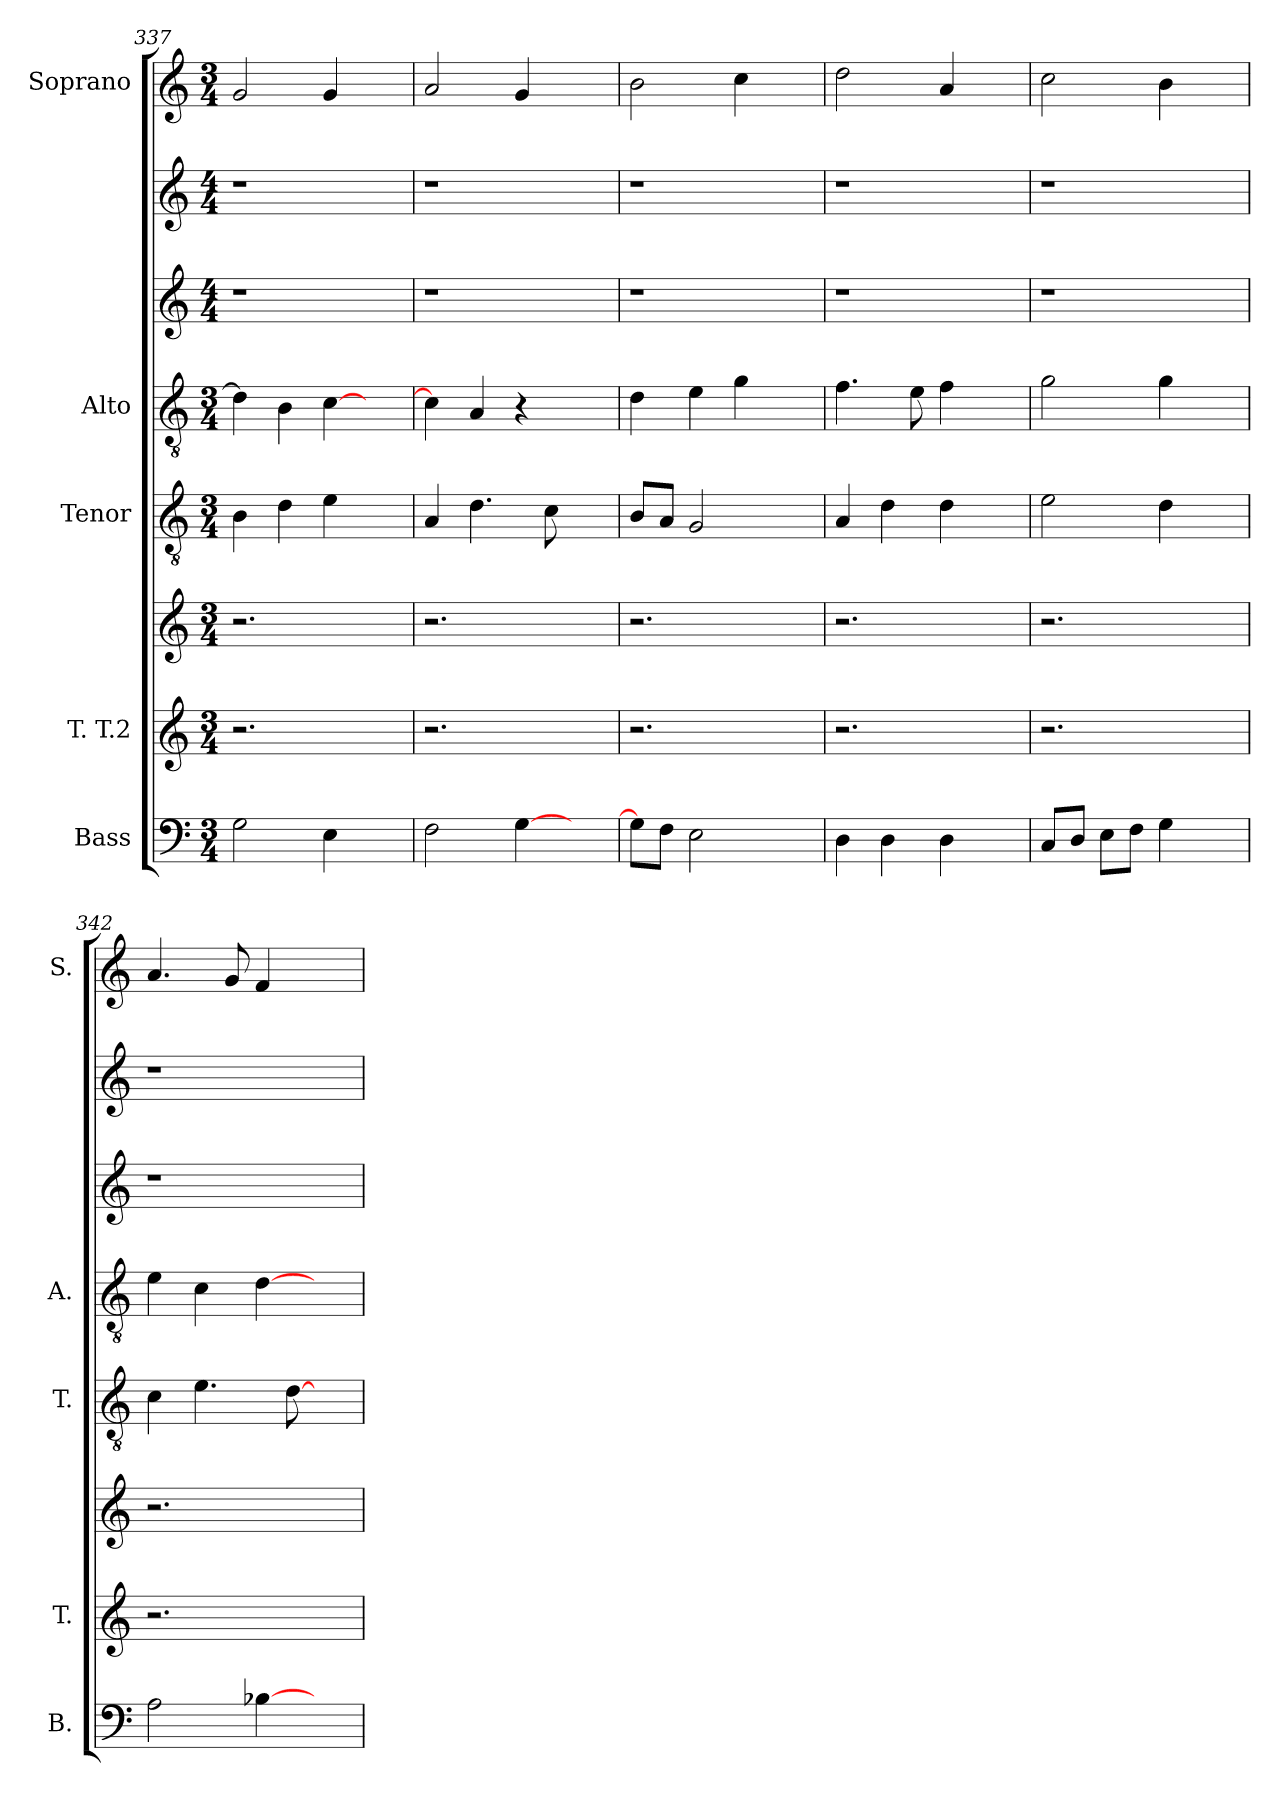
**kern	**kern	**kern	**kern	**kern	**kern	**kern	**kern
*part7	*part6	*part6	*part5	*part4	*part3	*part2	*part1
*staff8	*staff7	*staff6	*staff5	*staff4	*staff3	*staff2	*staff1
*I"Bass	*I"T. T.2	*	*I"Tenor	*I"Alto	*	*	*I"Soprano
*I'B.	*I'T.	*	*I'T.	*I'A.	*	*	*I'S.
*clefF4	*clefG2	*clefG2	*clefGv2	*clefGv2	*clefG2	*clefG2	*clefG2
*k[]	*k[]	*k[]	*k[]	*k[]	*k[]	*k[]	*k[]
*C:	*C:	*C:	*C:	*C:	*C:	*C:	*C:
*M3/4	*M3/4	*M3/4	*M3/4	*M3/4	*M4/4	*M4/4	*M3/4
=337	=337	=337	=337	=337	=337	=337	=337
2G\	2.r	2.r	4B\	4d\]	1r	1r	2g/
.	.	.	4d\	4B\	.	.	.
4E\	.	.	4e\	[<4c\	.	.	4g/
4ryy	4ryy	4ryy	4ryy	4ryy	.	.	4ryy
!!LO:LB:g=z
=338	=338	=338	=338	=338	=338	=338	=338
2F\	2.r	2.r	4A/	4c\]	1r	1r	2a/
.	.	.	4.d\	4A/	.	.	.
[>4G\	.	.	.	4r	.	.	4g/
.	.	.	8c\	.	.	.	.
4ryy	4ryy	4ryy	4ryy	4ryy	.	.	4ryy
=339	=339	=339	=339	=339	=339	=339	=339
8G\L]	2.r	2.r	8B/L	4d\	1r	1r	2b\
8F\J	.	.	8A/J	.	.	.	.
2E\	.	.	2G/	4e\	.	.	.
.	.	.	.	4g\	.	.	4cc\
4ryy	4ryy	4ryy	4ryy	4ryy	.	.	4ryy
=340	=340	=340	=340	=340	=340	=340	=340
4D\	2.r	2.r	4A/	4.f\	1r	1r	2dd\
4D\	.	.	4d\	.	.	.	.
.	.	.	.	8e\	.	.	.
4D\	.	.	4d\	4f\	.	.	4a/
4ryy	4ryy	4ryy	4ryy	4ryy	.	.	4ryy
=341	=341	=341	=341	=341	=341	=341	=341
8C/L	2.r	2.r	2e\	2g\	1r	1r	2cc\
8D/J	.	.	.	.	.	.	.
8E\L	.	.	.	.	.	.	.
8F\J	.	.	.	.	.	.	.
4G\	.	.	4d\	4g\	.	.	4b\
4ryy	4ryy	4ryy	4ryy	4ryy	.	.	4ryy
=342	=342	=342	=342	=342	=342	=342	=342
2A\	2.r	2.r	4c\	4e\	1r	1r	4.a/
.	.	.	4.e\	4c\	.	.	.
.	.	.	.	.	.	.	8g/
[<4B-X\	.	.	.	[<4d\	.	.	4f/
.	.	.	[<8d\	.	.	.	.
4ryy	4ryy	4ryy	4ryy	4ryy	.	.	4ryy
=	=	=	=	=	=	=	=
*-	*-	*-	*-	*-	*-	*-	*-
